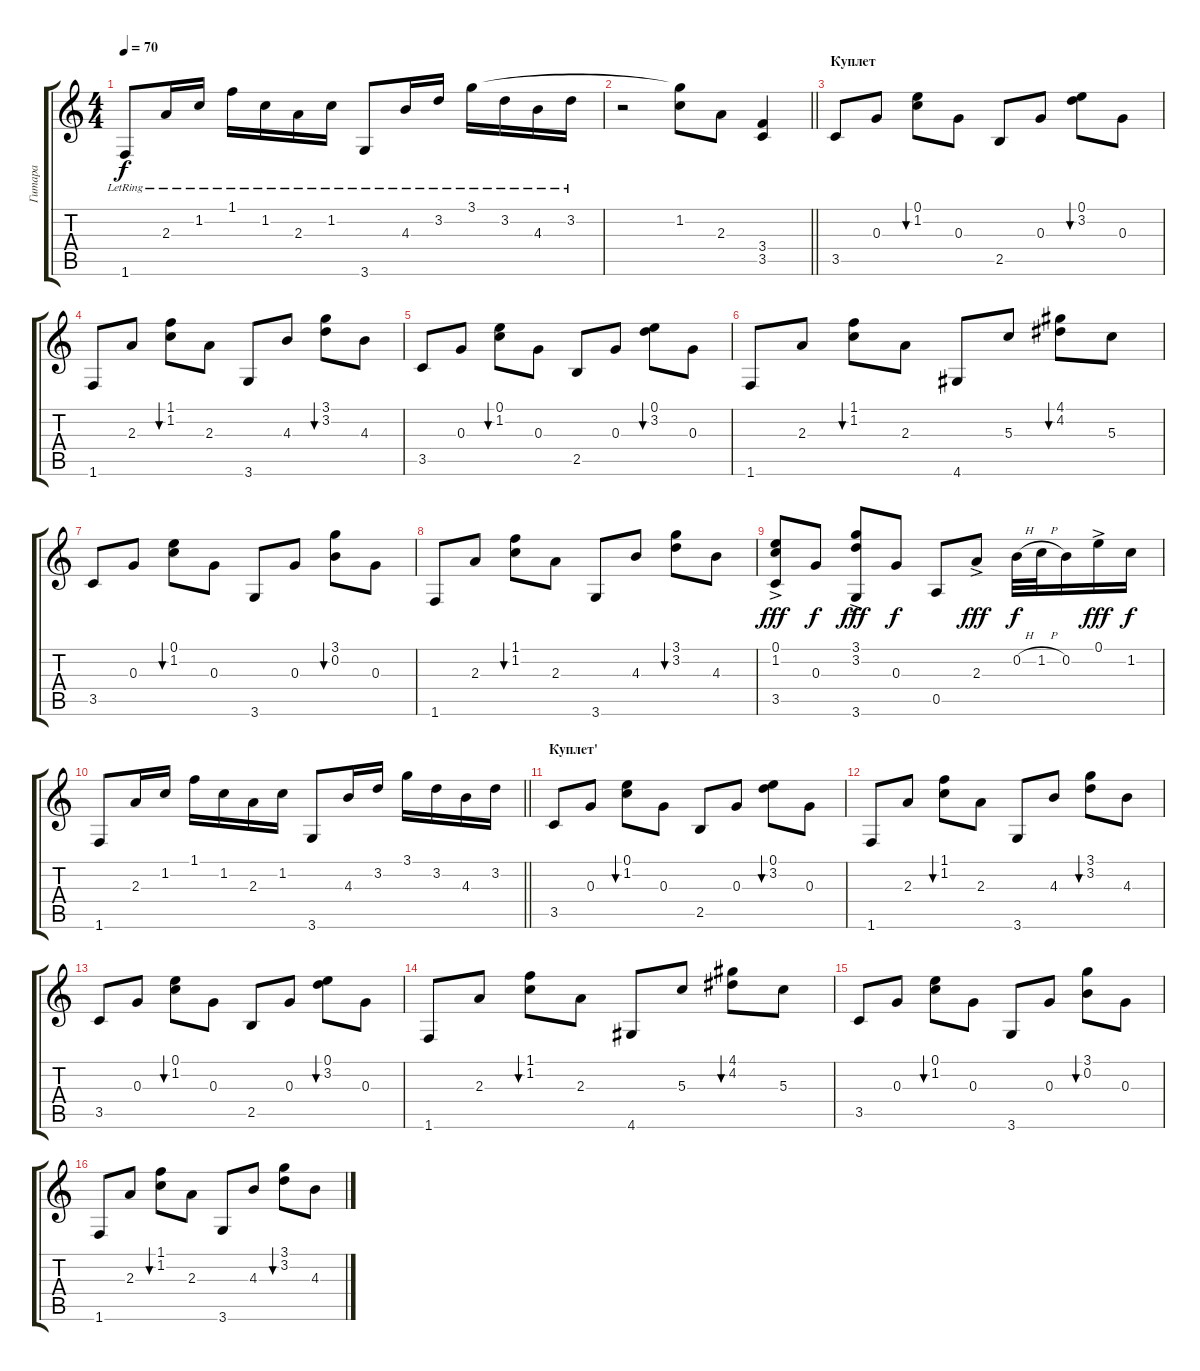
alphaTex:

\track ("Гитара" "Гитара") {instrument acousticguitarsteel}
\staff {score tabs}
\tuning (E4 B3 G3 D3 A2 E2) {hide}
\ts (4 4)
\tempo 70
\clef g2
\ks c
1.6{lr}.8{dy f} 2.3{lr}.16 1.2{lr}.16 1.1{lr}.16 1.2{lr}.16 2.3{lr}.16 1.2{lr}.16 3.6{lr}.8 4.3{lr}.16 3.2{lr}.16 3.1{lr}.16 3.2{lr}.16 4.3{lr}.16 3.2{lr}.16 |
\barLineRight lightlight
r.2 (3.1{t} 1.2).8 2.3.8 (3.4 3.5).4 |
\section ("" "Куплет")
3.5.8 0.3.8 (0.1 1.2).8{bu 480} 0.3.8 2.5.8 0.3.8 (0.1 3.2).8{bu 480} 0.3.8 |
1.6.8 2.3.8 (1.1 1.2).8{bu 480} 2.3.8 3.6.8 4.3.8 (3.1 3.2).8{bu 480} 4.3.8 |
3.5.8 0.3.8 (0.1 1.2).8{bu 480} 0.3.8 2.5.8 0.3.8 (0.1 3.2).8{bu 480} 0.3.8 |
1.6.8 2.3.8 (1.1 1.2).8{bu 480} 2.3.8 4.6.8 5.3.8 (4.1 4.2).8{bu 480} 5.3.8 |
3.5.8 0.3.8 (0.1 1.2).8{bu 480} 0.3.8 3.6.8 0.3.8 (3.1 0.2).8{bu 480} 0.3.8 |
1.6.8 2.3.8 (1.1 1.2).8{bu 480} 2.3.8 3.6.8 4.3.8 (3.1 3.2).8{bu 480} 4.3.8 |
(0.1{ac} 1.2 3.5).8{dy fff} 0.3.8{dy f} (3.1{ac} 3.2 3.6).8{dy fff} 0.3.8{dy f} 0.5.8 2.3{ac}.8{dy fff} 0.2{h}.32{dy f} 1.2{h}.32 0.2.16 0.1{ac}.16{dy fff} 1.2.16{dy f} |
\barLineRight lightlight
1.6.8 2.3.16 1.2.16 1.1.16 1.2.16 2.3.16 1.2.16 3.6.8 4.3.16 3.2.16 3.1.16 3.2.16 4.3.16 3.2.16 |
\section ("" "Куплет'")
3.5.8 0.3.8 (0.1 1.2).8{bu 480} 0.3.8 2.5.8 0.3.8 (0.1 3.2).8{bu 480} 0.3.8 |
1.6.8 2.3.8 (1.1 1.2).8{bu 480} 2.3.8 3.6.8 4.3.8 (3.1 3.2).8{bu 480} 4.3.8 |
3.5.8 0.3.8 (0.1 1.2).8{bu 480} 0.3.8 2.5.8 0.3.8 (0.1 3.2).8{bu 480} 0.3.8 |
1.6.8 2.3.8 (1.1 1.2).8{bu 480} 2.3.8 4.6.8 5.3.8 (4.1 4.2).8{bu 480} 5.3.8 |
3.5.8 0.3.8 (0.1 1.2).8{bu 480} 0.3.8 3.6.8 0.3.8 (3.1 0.2).8{bu 480} 0.3.8 |
1.6.8 2.3.8 (1.1 1.2).8{bu 480} 2.3.8 3.6.8 4.3.8 (3.1 3.2).8{bu 480} 4.3.8
